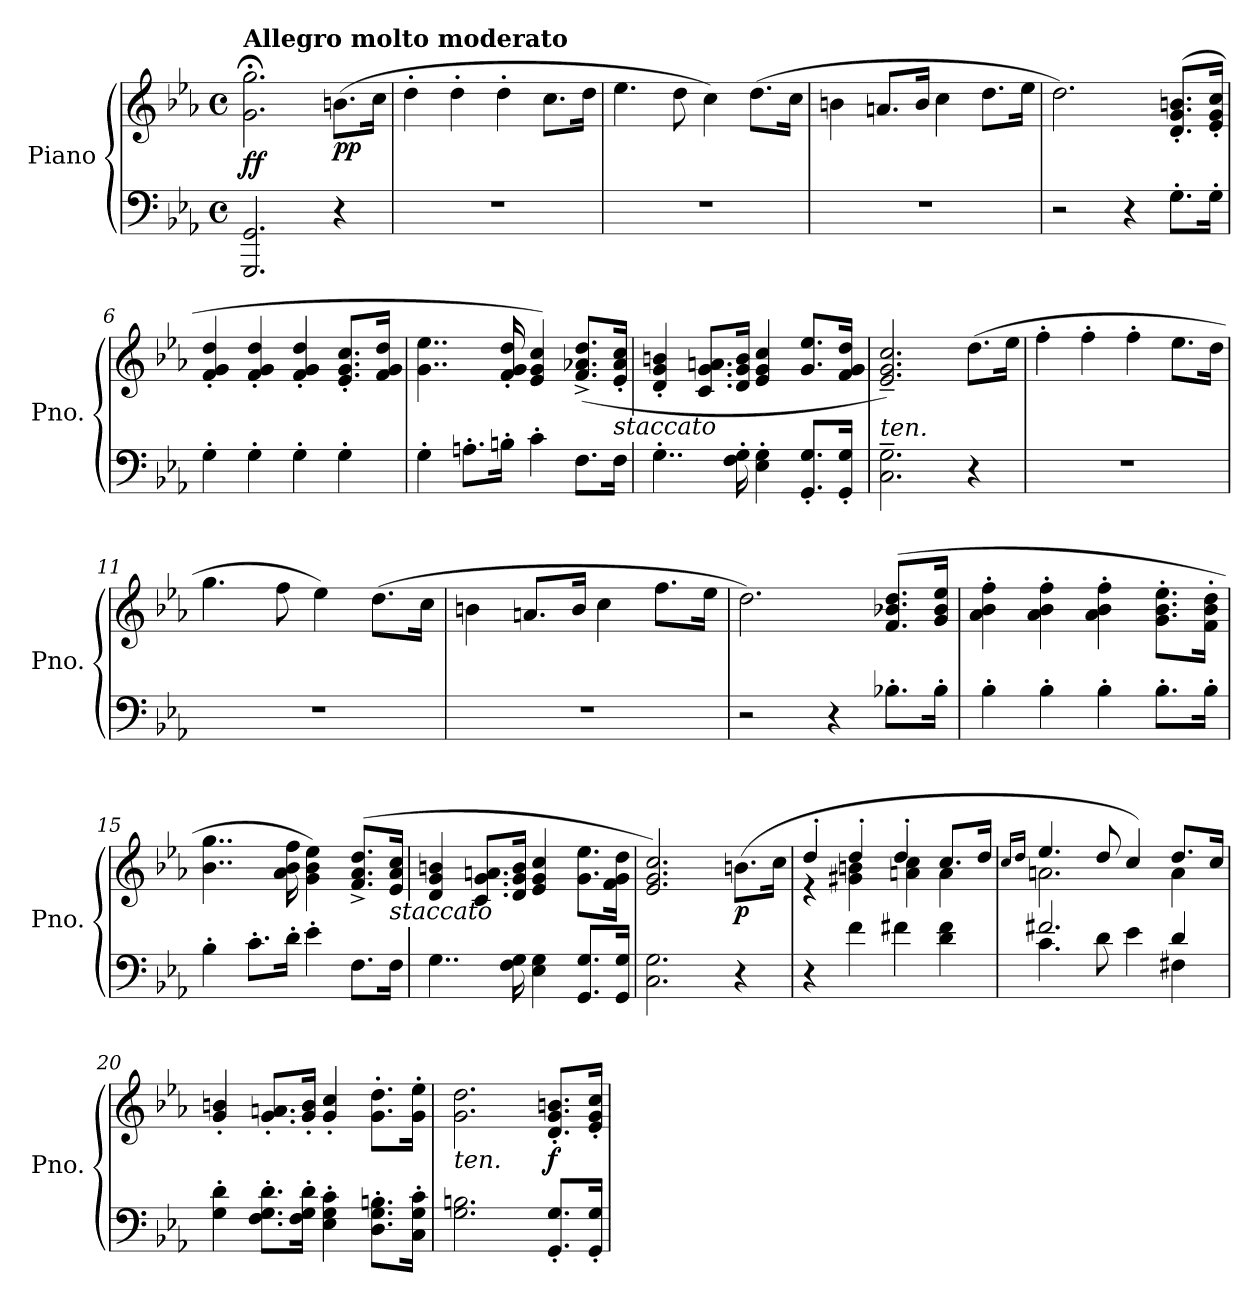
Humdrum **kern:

**kern	**kern	**dynam
*part1	*part1	*part1
*staff2	*staff1	*staff1/2
*I"Piano	*	*
*I'Pno.	*	*
*clefF4	*clefG2	*
*k[b-e-a-]	*k[b-e-a-]	*
*M4/4	*M4/4	*
*met(c)	*met(c)	*
=1	=1	=1
!	!LO:TX:a:B:t=Allegro molto moderato	!
!	!	!LO:DY:b
2.GGG/ 2.GG/	2.g\;< 2.gg\;<	ff
!	!	!LO:DY:b
4r	(>8.bn\L	pp
.	16cc\Jk	.
=2	=2	=2
1r	4dd'\	.
.	4dd'\	.
.	4dd'\	.
.	8.cc\L	.
.	16dd\Jk	.
=3	=3	=3
1r	4.ee-\	.
.	8dd\	.
.	4cc\)	.
.	(>8.dd\L	.
.	16cc\Jk	.
=4	=4	=4
1r	4bn\	.
.	8.an/L	.
.	16b/Jk	.
.	4cc\	.
.	8.dd\L	.
.	16ee-\Jk	.
=5	=5	=5
2r	2.dd\)	.
4r	.	.
8.G'\L	(>8.d/' 8.g/' 8.bn/'L	.
16G'\Jk	16e-/' 16g/' 16cc/'Jk	.
=6	=6	=6
4G'\	4f/' 4g/' 4dd/'	.
4G'\	4f/' 4g/' 4dd/'	.
4G'\	4f/' 4g/' 4dd/'	.
4G'\	8.e-/' 8.g/' 8.cc/'L	.
.	16f/ 16g/ 16dd/Jk	.
!!LO:LB:g=z
=7	=7	=7
4G'\	4..g\ 4..ee-\	.
8.An'\L	.	.
16Bn'\Jk	16f/' 16g/' 16dd/'	.
4c'\	4e-/ 4g/ 4cc/)	.
8.F\L	(>8.f/^ 8.a-X/^ 8.dd/^L	.
!	!LO:TX:b:i:t=staccato	!
16F\Jk	16e-/' 16a-/' 16cc/'Jk	.
=8	=8	=8
4..G'\	4d/' 4g/' 4bn/'	.
.	8.c/ 8.g/ 8.an/L	.
16F\' 16G\'	16d/ 16g/ 16b/Jk	.
4E-\' 4G\'	4e-/ 4g/ 4cc/	.
8.GG/' 8.G/'L	8.g/ 8.ee-/L	.
16GG/' 16G/'Jk	16f/ 16g/ 16dd/Jk	.
=9	=9	=9
!LO:TX:a:i:t=ten.	!	!
2.C\~ 2.G\~	2.e-/~ 2.g/~ 2.cc/~)	.
4r	(>8.dd\L	.
.	16ee-\Jk	.
=10	=10	=10
1r	4ff'\	.
.	4ff'\	.
.	4ff'\	.
.	8.ee-\L	.
.	16dd\Jk	.
=11	=11	=11
1r	4.gg\	.
.	8ff\	.
.	4ee-\)	.
.	(>8.dd\L	.
.	16cc\Jk	.
=12	=12	=12
1r	4bn\	.
.	8.an/L	.
.	16b/Jk	.
.	4cc\	.
.	8.ff\L	.
.	16ee-\Jk	.
!!LO:LB:g=z
=13	=13	=13
2r	2.dd\)	.
4r	.	.
8.B-X'\L	(>8.f/ 8.b-X/ 8.dd/L	.
16B-'\Jk	16g/ 16b-/ 16ee-/Jk	.
=14	=14	=14
4B-'\	4a-\' 4b-\' 4ff\'	.
4B-'\	4a-\' 4b-\' 4ff\'	.
4B-'\	4a-\' 4b-\' 4ff\'	.
8.B-'\L	8.g\' 8.b-\' 8.ee-\'L	.
16B-'\Jk	16f\' 16b-\' 16dd\'Jk	.
=15	=15	=15
4B-'\	4..b-\ 4..gg\	.
8.c'\L	.	.
16d'\Jk	16a-\ 16b-\ 16ff\	.
4e-'\	4g\ 4b-\ 4ee-\)	.
8.F\L	(>8.f/^ 8.a-/^ 8.dd/^L	.
!	!LO:TX:b:i:t=staccato	!
16F\Jk	16e-/ 16a-/ 16cc/Jk	.
=16	=16	=16
4..G\	4d/ 4g/ 4bn/	.
.	8.c/ 8.g/ 8.an/L	.
16F\ 16G\	16d/ 16g/ 16b/Jk	.
4E-\ 4G\	4e-/ 4g/ 4cc/	.
8.GG/ 8.G/L	8.g\ 8.ee-\L	.
16GG/ 16G/Jk	16f\ 16g\ 16dd\Jk	.
=17	=17	=17
2.C\ 2.G\	2.e-/ 2.g/ 2.cc/)	.
!	!	!LO:DY:b
4r	(>8.bn\L	p
.	16cc\Jk	.
=18	=18	=18
*	*^	*
4r	4dd'/	4r	.
4f\	4dd'/	4g#X\ 4bn\	.
4f#X\	4dd'/	4an\ 4cc\	.
4d\ 4f#\	8.cc/L	4a\	.
.	16dd/Jk	.	.
!!LO:LB:g=z	!!
=19	=19	=19	=19
.	16qcc/LL	.	.
.	16qdd/JJ	.	.
*^	*	*	*
2.f#X/	4.c\	4.ee-/	2.an\	.
.	8d\	8dd/	.	.
.	4e-\	4cc/)	.	.
4d/	4F#X\	8.dd/L	4a\	.
.	.	16cc/Jk	.	.
*v	*v	*	*	*
*	*v	*v	*
=20	=20	=20
4G\' 4d\'	4g/' 4bn/'	.
8.F\' 8.G\' 8.d\'L	8.g/' 8.an/'L	.
16F\' 16G\' 16d\'Jk	16g/' 16b/'Jk	.
4E-\' 4G\' 4c\'	4g/' 4cc/'	.
8.D\' 8.G\' 8.Bn\'L	8.g\' 8.dd\'L	.
16C\' 16G\' 16c\'Jk	16g\' 16ee-\'Jk	.
=21	=21	=21
!	!LO:TX:b:i:t=ten.	!
2.G\ 2.Bn\	2.g\ 2.dd\	.
!	!	!LO:DY:b
8.GG/' 8.G/'L	8.d/' 8.g/' 8.bn/'L	f
16GG/' 16G/'Jk	16e-/' 16g/' 16cc/'Jk	.
=	=	=
*-	*-	*-
